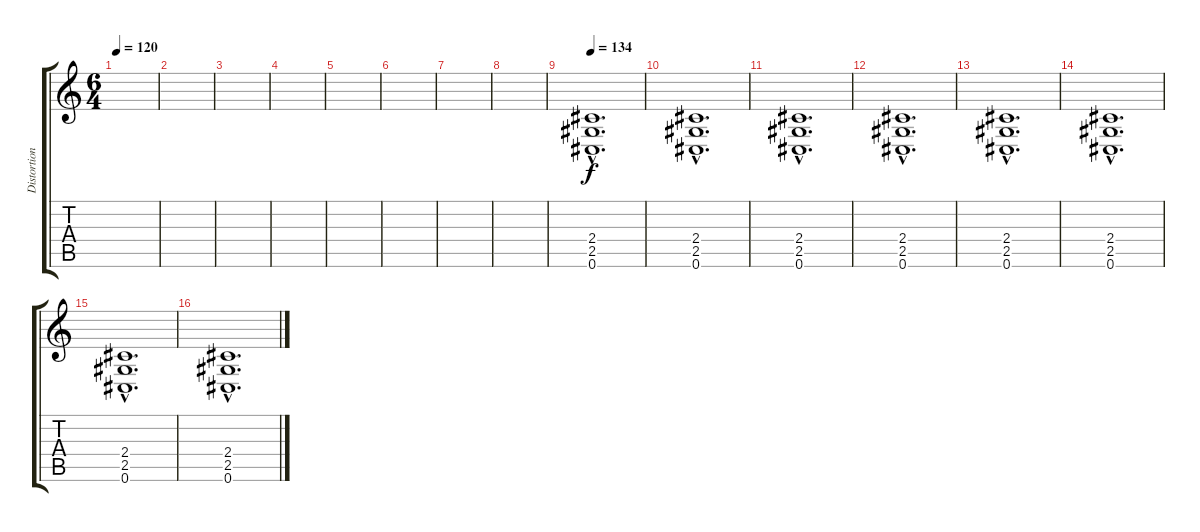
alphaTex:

\track ("Distortion Guitar" "Distortion") {instrument distortionguitar}
\staff {score tabs}
\tuning (Db4 Ab3 E3 B2 Gb2 Db2) {hide}
\ts (6 4)
\tempo 120
\clef g2
\ks c
|
|
|
|
|
|
|
|
\section ("" "")
\tempo 134
(2.4{hac} 2.5{hac} 0.6{hac}).1{d} |
(2.4{hac} 2.5{hac} 0.6{hac}).1{d} |
(2.4{hac} 2.5{hac} 0.6{hac}).1{d} |
(2.4{hac} 2.5{hac} 0.6{hac}).1{d} |
(2.4{hac} 2.5{hac} 0.6{hac}).1{d} |
(2.4{hac} 2.5{hac} 0.6{hac}).1{d} |
(2.4{hac} 2.5{hac} 0.6{hac}).1{d} |
(2.4{hac} 2.5{hac} 0.6{hac}).1{d}
